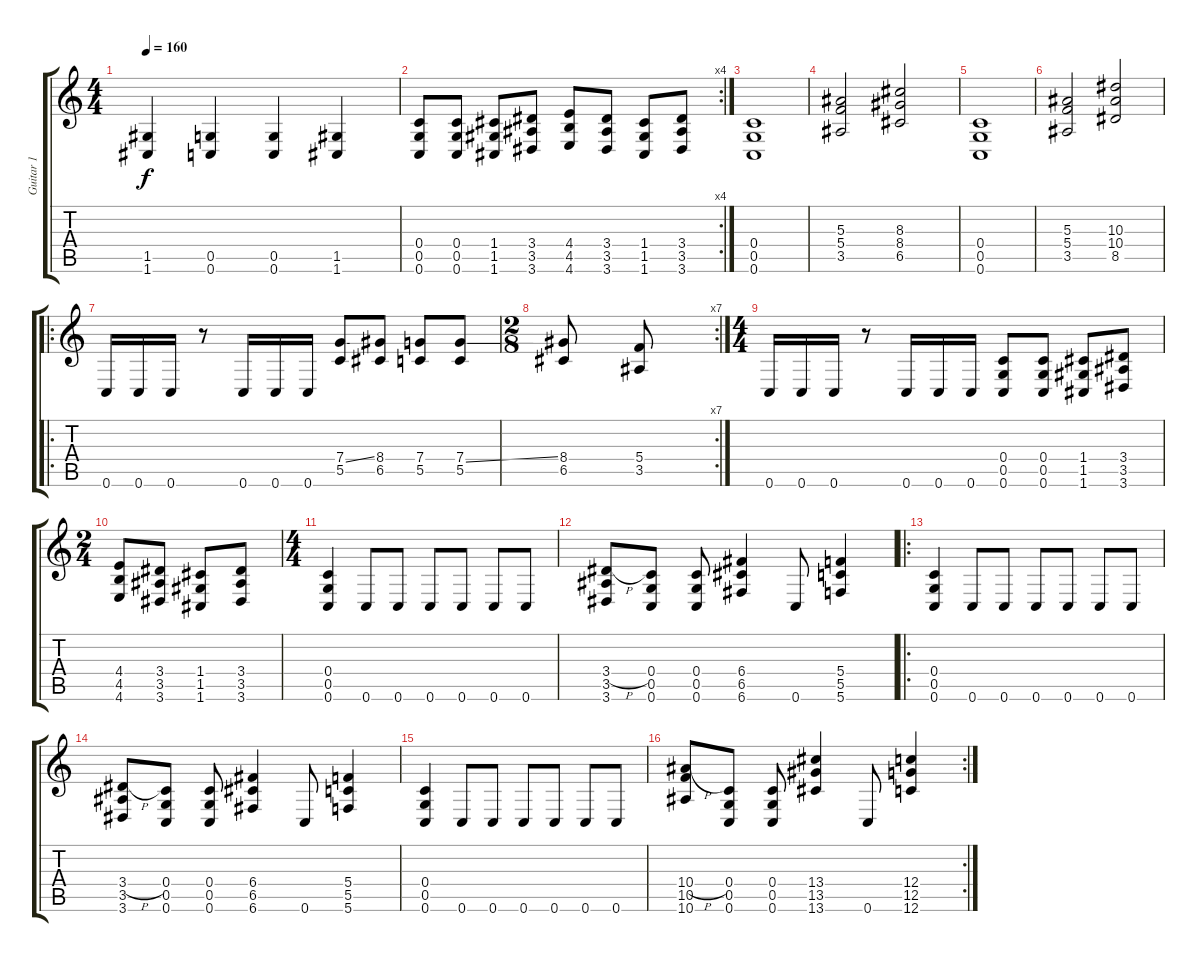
\track ("Guitar 1" "Guitar 1") {instrument distortionguitar}
\staff {score tabs}
\tuning (D4 A3 F3 C3 G2 C2) {hide}
\ts (4 4)
\tempo 160
\clef g2
\ks c
(1.5 1.6).4{dy f} (0.5 0.6).4 (0.5 0.6).4 (1.5 1.6).4 |
\rc 4
(0.4 0.5 0.6).8 (0.4 0.5 0.6).8 (1.4 1.5 1.6).8 (3.4 3.5 3.6).8 (4.4 4.5 4.6).8 (3.4 3.5 3.6).8 (1.4 1.5 1.6).8 (3.4 3.5 3.6).8 |
(0.4 0.5 0.6).1 |
(5.3 5.4 3.5).2 (8.3 8.4 6.5).2 |
(0.4 0.5 0.6).1 |
(5.3 5.4 3.5).2 (10.3 10.4 8.5).2 |
\ro
0.6.16 0.6.16 0.6.16 r.8 0.6.16 0.6.16 0.6.16 (7.4{ss} 5.5).8 (8.4 6.5).8 (7.4 5.5).8 (7.4{ss} 5.5).8 |
\rc 7
\ts (2 8)
(8.4 6.5).8 (5.4 3.5).8 |
\ts (4 4)
0.6.16 0.6.16 0.6.16 r.8 0.6.16 0.6.16 0.6.16 (0.4 0.5 0.6).8 (0.4 0.5 0.6).8 (1.4 1.5 1.6).8 (3.4 3.5 3.6).8 |
\ts (2 4)
(4.4 4.5 4.6).8 (3.4 3.5 3.6).8 (1.4 1.5 1.6).8 (3.4 3.5 3.6).8 |
\ts (4 4)
(0.4 0.5 0.6).4 0.6.8 0.6.8 0.6.8 0.6.8 0.6.8 0.6.8 |
(3.4{h} 3.5 3.6).8 (0.4 0.5 0.6).8 (0.4 0.5 0.6).8 (6.4 6.5 6.6).4 0.6.8 (5.4 5.5 5.6).4 |
\ro
(0.4 0.5 0.6).4 0.6.8 0.6.8 0.6.8 0.6.8 0.6.8 0.6.8 |
(3.4{h} 3.5 3.6).8 (0.4 0.5 0.6).8 (0.4 0.5 0.6).8 (6.4 6.5 6.6).4 0.6.8 (5.4 5.5 5.6).4 |
(0.4 0.5 0.6).4 0.6.8 0.6.8 0.6.8 0.6.8 0.6.8 0.6.8 |
\rc 2
(10.4{h} 10.5 10.6).8 (0.4 0.5 0.6).8 (0.4 0.5 0.6).8 (13.4 13.5 13.6).4 0.6.8 (12.4 12.5 12.6).4
